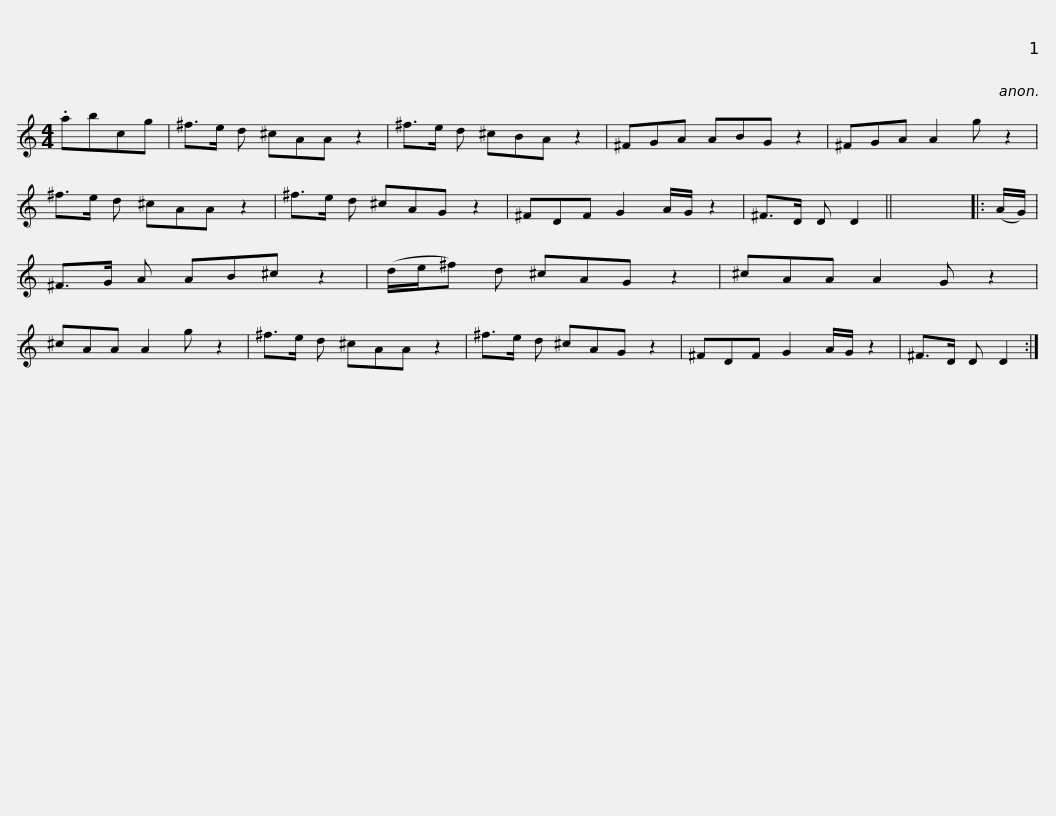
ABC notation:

X:1
L:1/8
M:4/4
I:linebreak $
K:C
V:1 treble
V:1
 .abcg | ^f>e d ^cAA z2 | ^f>e d ^cBA z2 | ^FGA ABG z2 | ^FGA A2 g z2 | %5
 ^f>e d ^cAA z2 |$ ^f>e d ^cAG z2 | ^FDF G2 A/G/ z2 | ^F>D D D2 || x8 |: %10
 (A/G/) | ^F>G A AB^c z2 | (d/e/^f) d ^cAG z2 |$ ^cAA A2 G z2 | ^cAA A2 g z2 | %15
 ^f>e d ^cAA z2 | ^f>e d ^cAG z2 | ^FDF G2 A/G/ z2 | ^F>D D D2 :| %19
